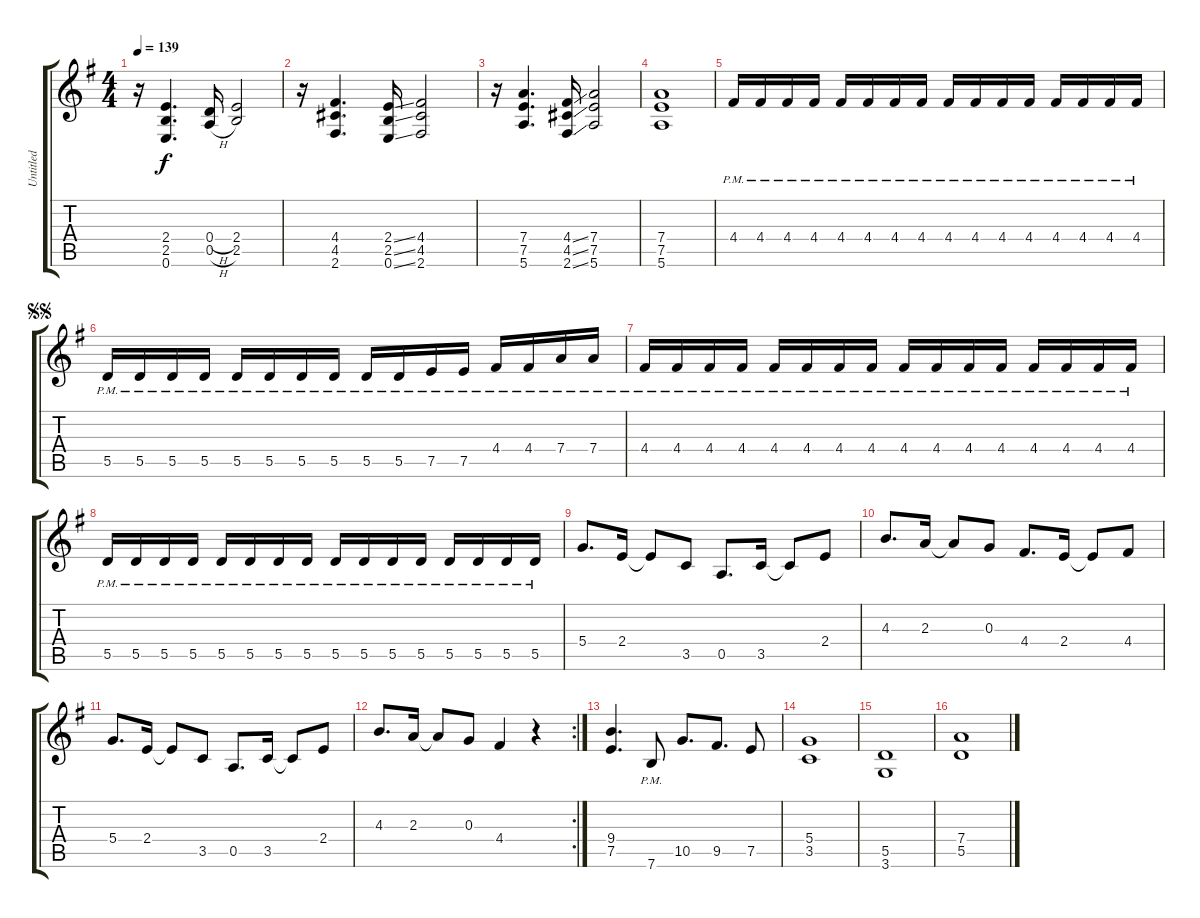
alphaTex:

\track ("Untitled" "Untitled") {instrument distortionguitar}
\staff {score tabs}
\tuning (E4 B3 G3 D3 A2 E2) {hide}
\ts (4 4)
\tempo 139
\clef g2
\ks g
r.16{dy f} (2.4 2.5 0.6).4{d} (0.4{h} 0.5{h}).16 (2.4 2.5).2 |
r.16 (4.4 4.5 2.6).4{d} (2.4{ss} 2.5{ss} 0.6{ss}).16 (4.4 4.5 2.6).2 |
r.16 (7.4 7.5 5.6).4{d} (4.4{ss} 4.5{ss} 2.6{ss}).16 (7.4 7.5 5.6).2 |
(7.4 7.5 5.6).1 |
4.4{pm}.16 4.4{pm}.16 4.4{pm}.16 4.4{pm}.16 4.4{pm}.16 4.4{pm}.16 4.4{pm}.16 4.4{pm}.16 4.4{pm}.16 4.4{pm}.16 4.4{pm}.16 4.4{pm}.16 4.4{pm}.16 4.4{pm}.16 4.4{pm}.16 4.4{pm}.16 |
\jump segnosegno
5.5{pm}.16 5.5{pm}.16 5.5{pm}.16 5.5{pm}.16 5.5{pm}.16 5.5{pm}.16 5.5{pm}.16 5.5{pm}.16 5.5{pm}.16 5.5{pm}.16 7.5{pm}.16 7.5{pm}.16 4.4{pm}.16 4.4{pm}.16 7.4{pm}.16 7.4{pm}.16 |
4.4{pm}.16 4.4{pm}.16 4.4{pm}.16 4.4{pm}.16 4.4{pm}.16 4.4{pm}.16 4.4{pm}.16 4.4{pm}.16 4.4{pm}.16 4.4{pm}.16 4.4{pm}.16 4.4{pm}.16 4.4{pm}.16 4.4{pm}.16 4.4{pm}.16 4.4{pm}.16 |
5.5{pm}.16 5.5{pm}.16 5.5{pm}.16 5.5{pm}.16 5.5{pm}.16 5.5{pm}.16 5.5{pm}.16 5.5{pm}.16 5.5{pm}.16 5.5{pm}.16 5.5{pm}.16 5.5{pm}.16 5.5{pm}.16 5.5{pm}.16 5.5{pm}.16 5.5{pm}.16 |
5.4.8{d} 2.4.16 2.4{t}.8 3.5.8 0.5.8{d} 3.5.16 3.5{t}.8 2.4.8 |
4.3.8{d} 2.3.16 2.3{t}.8 0.3.8 4.4.8{d} 2.4.16 2.4{t}.8 4.4.8 |
5.4.8{d} 2.4.16 2.4{t}.8 3.5.8 0.5.8{d} 3.5.16 3.5{t}.8 2.4.8 |
\rc 2
4.3.8{d} 2.3.16 2.3{t}.8 0.3.8 4.4.4 r.4 |
(9.4 7.5).4{d} 7.6{pm}.8 10.5.8{d} 9.5.8{d} 7.5.8 |
(5.4 3.5).1 |
(5.5 3.6).1 |
(7.4 5.5).1
